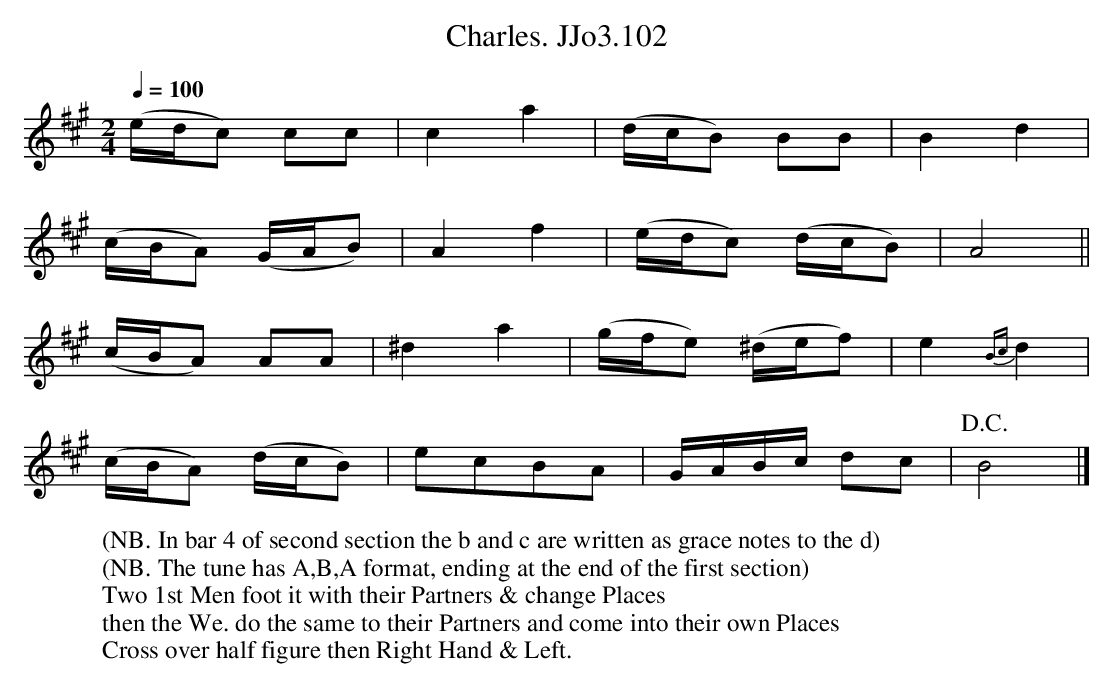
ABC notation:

X:1
T:Charles. JJo3.102
M:2/4
L:1/8
Q:1/4=100
K:A
(e/d/c) cc | c2 a2 | (d/c/B) BB | B2 d2 |
(c/B/A) (G/A/B) | A2f2 | (e/d/c) (d/c/B) | A4 ||
(c/B/A) AA | ^d2a2 | (g/f/e) (^d/e/f) | e2 {Bc}d2 |
(c/B/A) (d/c/B) | ecBA | G/A/B/c/ dc |!D.C.! B4 |]
W:(NB. In bar 4 of second section the b and c are written as grace notes to the d)
W:(NB. The tune has A,B,A format, ending at the end of the first section)
W:Two 1st Men foot it with their Partners & change Places
W:then the We. do the same to their Partners and come into their own Places
W:Cross over half figure then Right Hand & Left.
